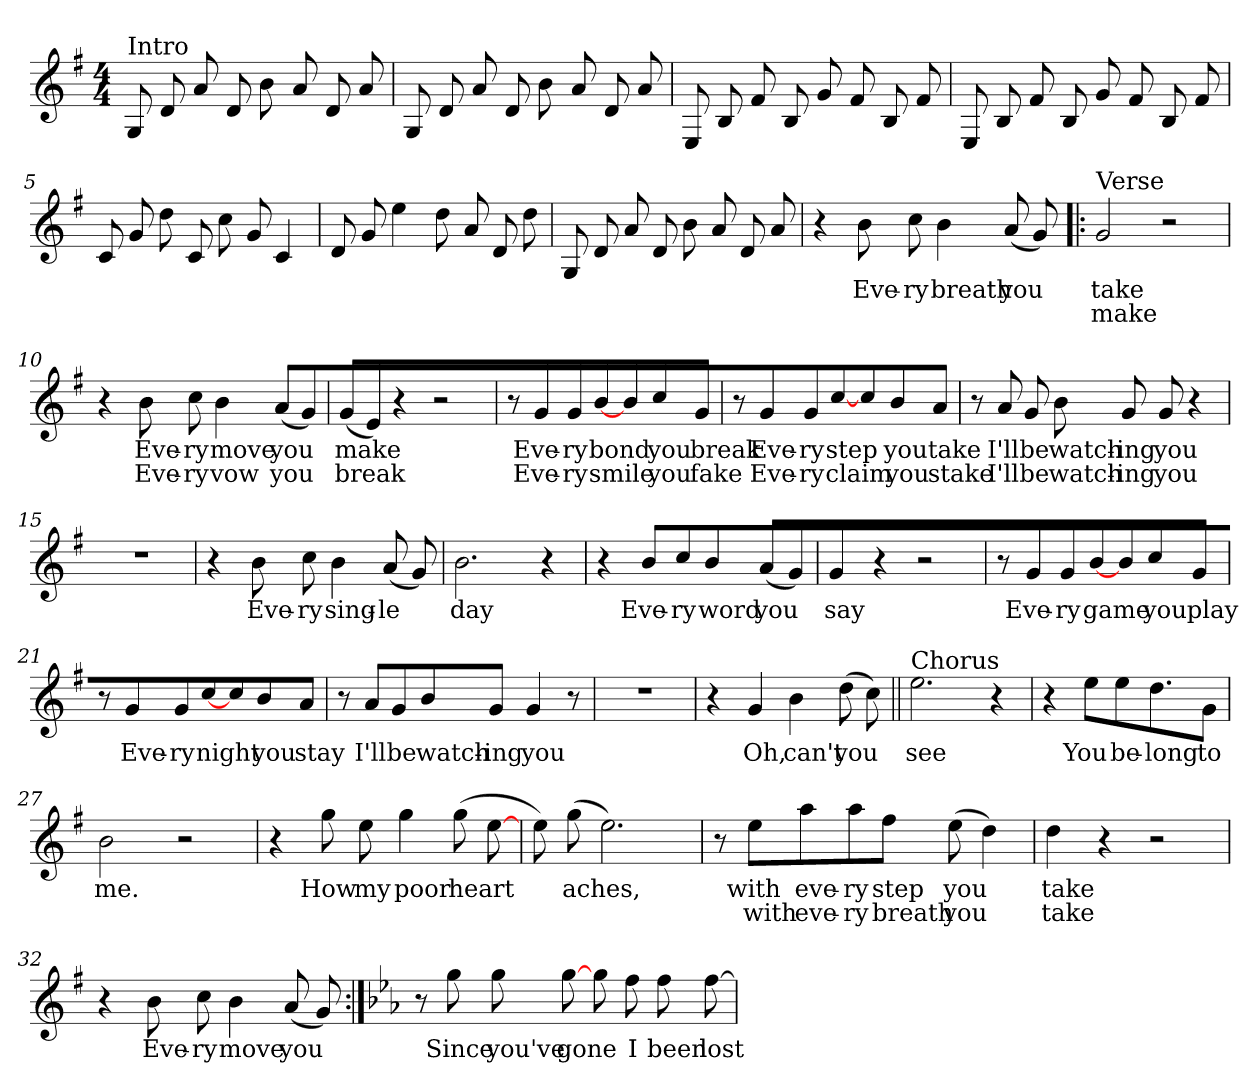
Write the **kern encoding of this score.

**kern	**text	**text
*part1	*part1	*part1
*staff1	*staff1	*staff1
*clefG2	*	*
*k[f#]	*	*
*G:	*	*
*M4/4	*	*
=1	=1	=1
!LO:TX:a:t=Intro	!	!
8GL	.	.
8d	.	.
8a	.	.
8d	.	.
8bL	.	.
8a	.	.
8d	.	.
8a	.	.
=2	=2	=2
8GL	.	.
8d	.	.
8a	.	.
8d	.	.
8bL	.	.
8a	.	.
8d	.	.
8a	.	.
=3	=3	=3
8EL	.	.
8B	.	.
8f#	.	.
8B	.	.
8gL	.	.
8f#	.	.
8B	.	.
8f#	.	.
=4	=4	=4
8EL	.	.
8B	.	.
8f#	.	.
8B	.	.
8gL	.	.
8f#	.	.
8B	.	.
8f#	.	.
!!LO:LB:g=z
=5	=5	=5
8cL	.	.
8g	.	.
8dd	.	.
8c	.	.
8ccL	.	.
8g	.	.
4c	.	.
=6	=6	=6
8dL	.	.
8g	.	.
4ee	.	.
8ddL	.	.
8a	.	.
8d	.	.
8dd	.	.
=7	=7	=7
8GL	.	.
8d	.	.
8a	.	.
8d	.	.
8bL	.	.
8a	.	.
8d	.	.
8a	.	.
=8	=8	=8
4r	.	.
8bL	-Eve-	.
8cc	-ry	.
4b	-breath	.
(8aL	-you	.
8g)	.	.
!!LO:LB:g=z
=9!|:	=9!|:	=9!|:
!LO:TX:a:t=Verse	!	!
2g	-take	-make
2r	.	.
=10	=10	=10
4r	.	.
8bL	-Eve-	-Eve-
8cc	-ry	-ry
4b	-move	-vow
(8aL	-you	-you
8g)	.	.
=11	=11	=11
(8gL	-make	-break
8e)	.	.
4r	.	.
2r	.	.
=12	=12	=12
8r	.	.
8gL	-Eve-	-Eve-
8g	-ry	-ry
[8b	-bond	-smile
8bJ	.	.
4cc	-you	-you
8gJ	-break	-fake
!!LO:LB:g=z
=13	=13	=13
8r	.	.
8gL	-Eve-	-Eve-
8g	-ry	-ry
[8cc	-step	-claim
8ccJ	.	.
4b	-you	-you
8aJ	-take	-stake
=14	=14	=14
8r	.	.
8aL	-I'll	-I'll
8g	-be	-be
8b	-watch-	-watch-
8gL	-ing	-ing
8g	-you	-you
4r	.	.
=15	=15	=15
1r	.	.
=16	=16	=16
4r	.	.
8bL	-Eve-	.
8cc	-ry	.
4b	-sing-	.
(8aL	-le	.
8g)	.	.
!!LO:LB:g=z
=17	=17	=17
2.b	-day	.
4r	.	.
=18	=18	=18
4r	.	.
8bL	-Eve-	.
8cc	-ry	.
4b	-word	.
(8aL	-you	.
8g)	.	.
=19	=19	=19
4g	-say	.
4r	.	.
2r	.	.
=20	=20	=20
8r	.	.
8gL	-Eve-	.
8g	-ry	.
[8b	-game	.
8bJ	.	.
4cc	-you	.
8gJ	-play	.
!!LO:LB:g=z
=21	=21	=21
8r	.	.
8gL	-Eve-	.
8g	-ry	.
[8cc	-night	.
8ccJ	.	.
4b	-you	.
8aJ	-stay	.
=22	=22	=22
8r	.	.
8aL	-I'll	.
8g	-be	.
8b	-watch-	.
8gJ	-ing	.
4g	-you	.
8r	.	.
=23	=23	=23
1r	.	.
=24	=24	=24
4r	.	.
4g	-Oh,	.
4b	-can't	.
(8ddL	-you	.
8cc)	.	.
!!LO:LB:g=z
=25||	=25||	=25||
!LO:TX:a:t=Chorus	!	!
2.ee	-see	.
4r	.	.
=26	=26	=26
4r	.	.
8eeL	-You	.
8ee	-be-	.
4.dd	-long	.
8gJ	-to	.
=27	=27	=27
2b	-me.	.
2r	.	.
=28	=28	=28
4r	.	.
8ggL	-How	.
8ee	-my	.
4gg	-poor	.
(8ggL	-heart	.
[8ee	.	.
!!LO:LB:g=z
=29	=29	=29
8eeL)	.	.
(8gg	-aches,	.
2.ee)	.	.
=30	=30	=30
8r	.	.
8eeL	-with	-with
8aa	-eve-	-eve-
8aa	-ry	-ry
8ff#J	-step	-breath
(8ee	-you	-you
4dd)	.	.
=31	=31	=31
4dd	-take	-take
4r	.	.
2r	.	.
=32	=32	=32
4r	.	.
8bL	-Eve-	.
8cc	-ry	.
4b	-move	.
(8aL	-you	.
8g)	.	.
!!LO:LB:g=z
=33:|!	=33:|!	=33:|!
*k[b-e-a-]	*	*
*E-:	*	*
8r	.	.
8ggL	-Since	.
8gg	-you've	.
[8gg	-gone	.
8ggL	.	.
8ff	-I	.
8ff	-been	.
[8ff	-lost	.
=	=	=
*-	*-	*-
